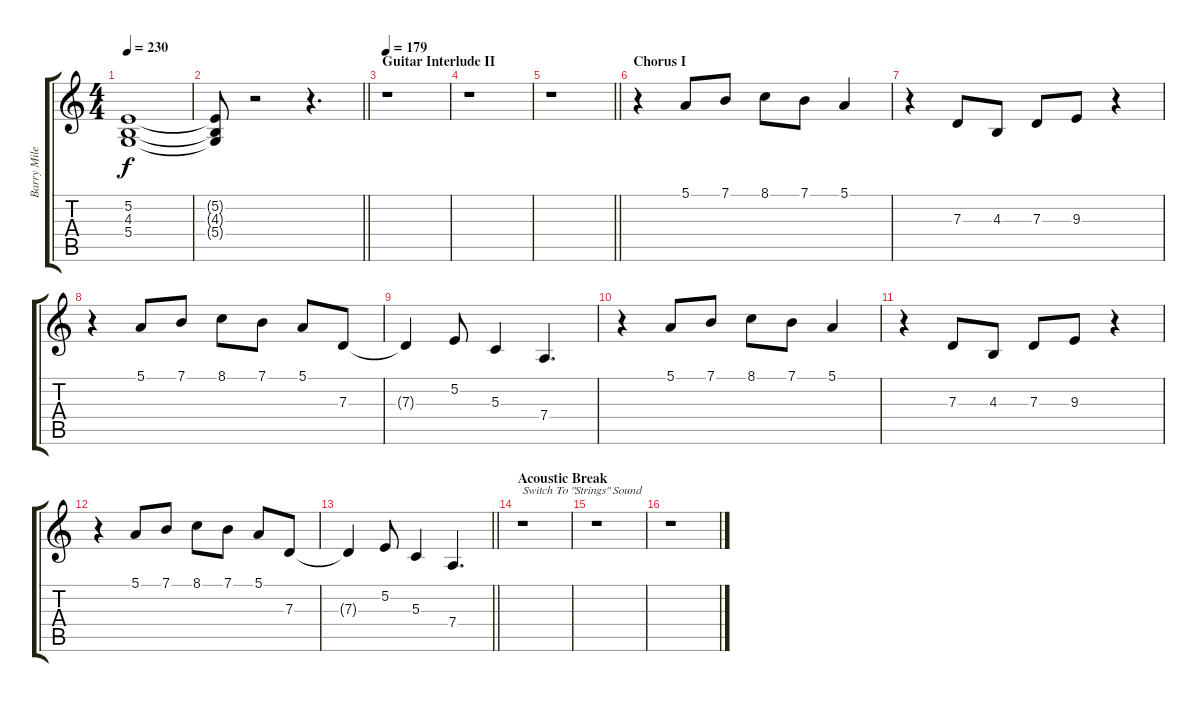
\track ("Barry Miles" "Barry Mile") {instrument pad1newage}
\staff {score tabs}
\tuning (E4 B3 G3 D3 A2 E2) {hide}
\ts (4 4)
\tempo 230
\clef g2
\ks c
(5.2{t} 4.3{t} 5.4{t}).1{dy f} |
\barLineRight lightlight
(5.2{t} 4.3{t} 5.4{t}).8 r.2 r.4{d} |
\section ("" "Guitar Interlude II")
\tempo 179
r.1 |
r.1 |
\barLineRight lightlight
r.1 |
\section ("" "Chorus I")
r.4 5.1.8 7.1.8 8.1.8 7.1.8 5.1.4 |
r.4 7.3.8 4.3.8 7.3.8 9.3.8 r.4 |
r.4 5.1.8 7.1.8 8.1.8 7.1.8 5.1.8 7.3.8 |
7.3{t}.4 5.2.8 5.3.4 7.4.4{d} |
r.4 5.1.8 7.1.8 8.1.8 7.1.8 5.1.4 |
r.4 7.3.8 4.3.8 7.3.8 9.3.8 r.4 |
r.4 5.1.8 7.1.8 8.1.8 7.1.8 5.1.8 7.3.8 |
\barLineRight lightlight
7.3{t}.4 5.2.8 5.3.4 7.4.4{d} |
\section ("" "Acoustic Break")
r.1{txt "Switch To \"Strings\" Sound" instrument synthstrings2} |
r.1 |
r.1
